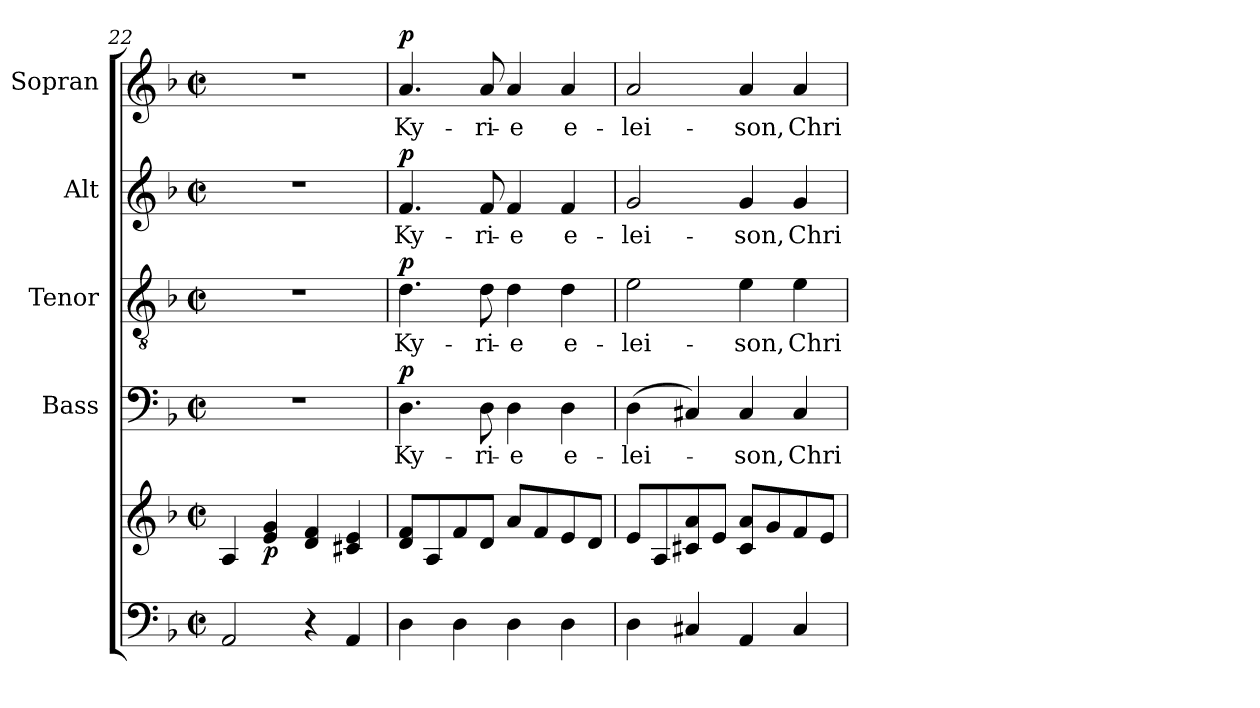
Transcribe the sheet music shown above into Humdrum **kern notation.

**kern	**kern	**dynam	**kern	**text	**dynam	**kern	**text	**dynam	**kern	**text	**dynam	**kern	**text	**dynam
*part5	*part5	*part5	*part4	*part4	*part4	*part3	*part3	*part3	*part2	*part2	*part2	*part1	*part1	*part1
*staff6	*staff5	*staff5/6	*staff4	*staff4	*staff4	*staff3	*staff3	*staff3	*staff2	*staff2	*staff2	*staff1	*staff1	*staff1
*	*	*	*I"Bass	*	*	*I"Tenor	*	*	*I"Alt	*	*	*I"Sopran	*	*
*	*	*	*I'B.	*	*	*I'T.	*	*	*I'A.	*	*	*I'S.	*	*
*clefF4	*clefG2	*	*clefF4	*	*	*clefGv2	*	*	*clefG2	*	*	*clefG2	*	*
*k[b-]	*k[b-]	*	*k[b-]	*	*	*k[b-]	*	*	*k[b-]	*	*	*k[b-]	*	*
*F:	*F:	*	*F:	*	*	*F:	*	*	*F:	*	*	*F:	*	*
*M2/2	*M2/2	*	*M2/2	*	*	*M2/2	*	*	*M2/2	*	*	*M2/2	*	*
*met(c|)	*met(c|)	*	*met(c|)	*	*	*met(c|)	*	*	*met(c|)	*	*	*met(c|)	*	*
=22	=22	=22	=22	=22	=22	=22	=22	=22	=22	=22	=22	=22	=22	=22
2AA/	4A/	.	1r	.	.	1r	.	.	1r	.	.	1r	.	.
!	!	!LO:DY:b	!	!	!	!	!	!	!	!	!	!	!	!
.	4e/ 4g/	p	.	.	.	.	.	.	.	.	.	.	.	.
4r	4d/ 4f/	.	.	.	.	.	.	.	.	.	.	.	.	.
4AA/	4c#X/ 4e/	.	.	.	.	.	.	.	.	.	.	.	.	.
=23	=23	=23	=23	=23	=23	=23	=23	=23	=23	=23	=23	=23	=23	=23
!	!	!	!	!LO:LY:b	!LO:DY:a	!	!LO:LY:b	!LO:DY:a	!	!LO:LY:b	!LO:DY:a	!	!LO:LY:b	!LO:DY:a
4D\	8d/ 8f/L	.	4.D\	Ky-	p	4.d\	Ky-	p	4.f/	Ky-	p	4.a/	Ky-	p
.	8A/	.	.	.	.	.	.	.	.	.	.	.	.	.
4D\	8f/	.	.	.	.	.	.	.	.	.	.	.	.	.
!	!	!	!	!LO:LY:b	!	!	!LO:LY:b	!	!	!LO:LY:b	!	!	!LO:LY:b	!
.	8d/J	.	8D\	-ri-	.	8d\	-ri-	.	8f/	-ri-	.	8a/	-ri-	.
!	!	!	!	!LO:LY:b	!	!	!LO:LY:b	!	!	!LO:LY:b	!	!	!LO:LY:b	!
4D\	8a/L	.	4D\	-e	.	4d\	-e	.	4f/	-e	.	4a/	-e	.
.	8f/	.	.	.	.	.	.	.	.	.	.	.	.	.
!	!	!	!	!LO:LY:b	!	!	!LO:LY:b	!	!	!LO:LY:b	!	!	!LO:LY:b	!
4D\	8e/	.	4D\	e-	.	4d\	e-	.	4f/	e-	.	4a/	e-	.
.	8d/J	.	.	.	.	.	.	.	.	.	.	.	.	.
=24	=24	=24	=24	=24	=24	=24	=24	=24	=24	=24	=24	=24	=24	=24
!	!	!	!	!LO:LY:b	!	!	!LO:LY:b	!	!	!LO:LY:b	!	!	!LO:LY:b	!
4D\	8e/L	.	(>4D\	-lei-	.	2e\	-lei-	.	2g/	-lei-	.	2a/	-lei-	.
.	8A/	.	.	.	.	.	.	.	.	.	.	.	.	.
4C#X/	8c#X/ 8a/	.	4C#X/)	.	.	.	.	.	.	.	.	.	.	.
.	8e/J	.	.	.	.	.	.	.	.	.	.	.	.	.
!	!	!	!	!LO:LY:b	!	!	!LO:LY:b	!	!	!LO:LY:b	!	!	!LO:LY:b	!
4AA/	8c#/ 8a/L	.	4C#/	-son,	.	4e\	-son,	.	4g/	-son,	.	4a/	-son,	.
.	8g/	.	.	.	.	.	.	.	.	.	.	.	.	.
!	!	!	!	!LO:LY:b	!	!	!LO:LY:b	!	!	!LO:LY:b	!	!	!LO:LY:b	!
4C#/	8f/	.	4C#/	Chri-	.	4e\	Chri-	.	4g/	Chri-	.	4a/	Chri-	.
.	8e/J	.	.	.	.	.	.	.	.	.	.	.	.	.
=	=	=	=	=	=	=	=	=	=	=	=	=	=	=
*-	*-	*-	*-	*-	*-	*-	*-	*-	*-	*-	*-	*-	*-	*-
